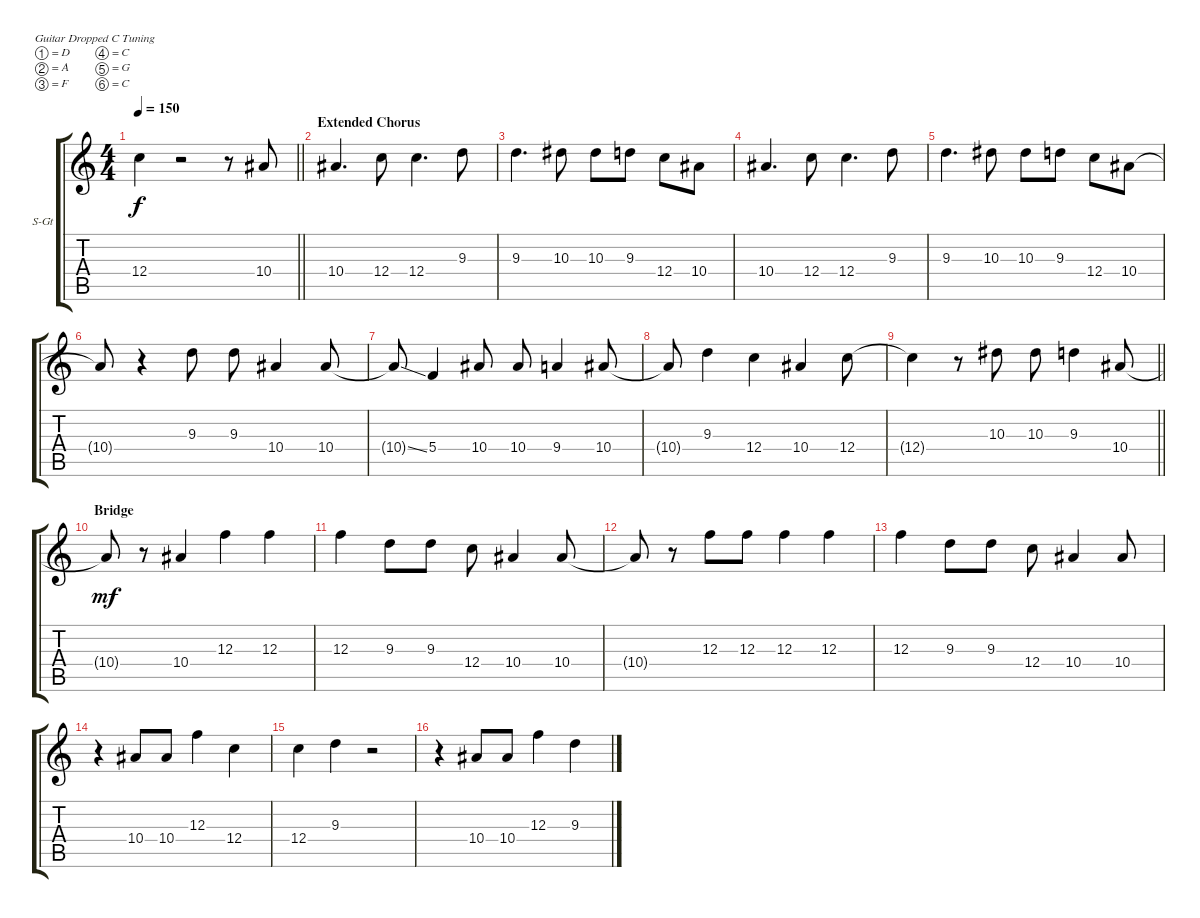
\bracketExtendMode groupsimilarinstruments
\firstSystemTrackNameOrientation horizontal
\otherSystemsTrackNameOrientation horizontal
\track ("Vocals" "S-Gt") {mute instrument altosax}
\staff {score tabs}
\tuning (D4 A3 F3 C3 G2 C2)
\displaytranspose 12
\ts (4 4)
\tempo 150
\clef g2
\barLineRight lightlight
\ks c
12.4{t}.4{dy f} r.2 r.8 10.4.8 |
\section ("" "Extended Chorus")
10.4.4{d} 12.4.8 12.4.4{d} 9.3.8 |
9.3.4{d} 10.3.8 10.3.8 9.3.8 12.4.8 10.4.8 |
10.4.4{d} 12.4.8 12.4.4{d} 9.3.8 |
9.3.4{d} 10.3.8 10.3.8 9.3.8 12.4.8 10.4.8 |
10.4{t}.8 r.4 9.3.8 9.3.8 10.4.4 10.4.8 |
10.4{ss t}.8 5.4.4 10.4.8 10.4.8 9.4.4 10.4.8 |
10.4{t}.8 9.3.4 12.4.4 10.4.4 12.4.8 |
\barLineRight lightlight
12.4{t}.4 r.8 10.3.8 10.3.8 9.3.4 10.4.8 |
\section ("" "Bridge")
10.4{t}.8{dy mf} r.8 10.4.4 12.3.4 12.3.4 |
12.3.4 9.3.8 9.3.8 12.4.8 10.4.4 10.4.8 |
10.4{t}.8 r.8 12.3.8 12.3.8 12.3.4 12.3.4 |
12.3.4 9.3.8 9.3.8 12.4.8 10.4.4 10.4.8 |
r.4 10.4.8 10.4.8 12.3.4 12.4.4 |
12.4.4 9.3.4 r.2 |
r.4 10.4.8 10.4.8 12.3.4 9.3.4
